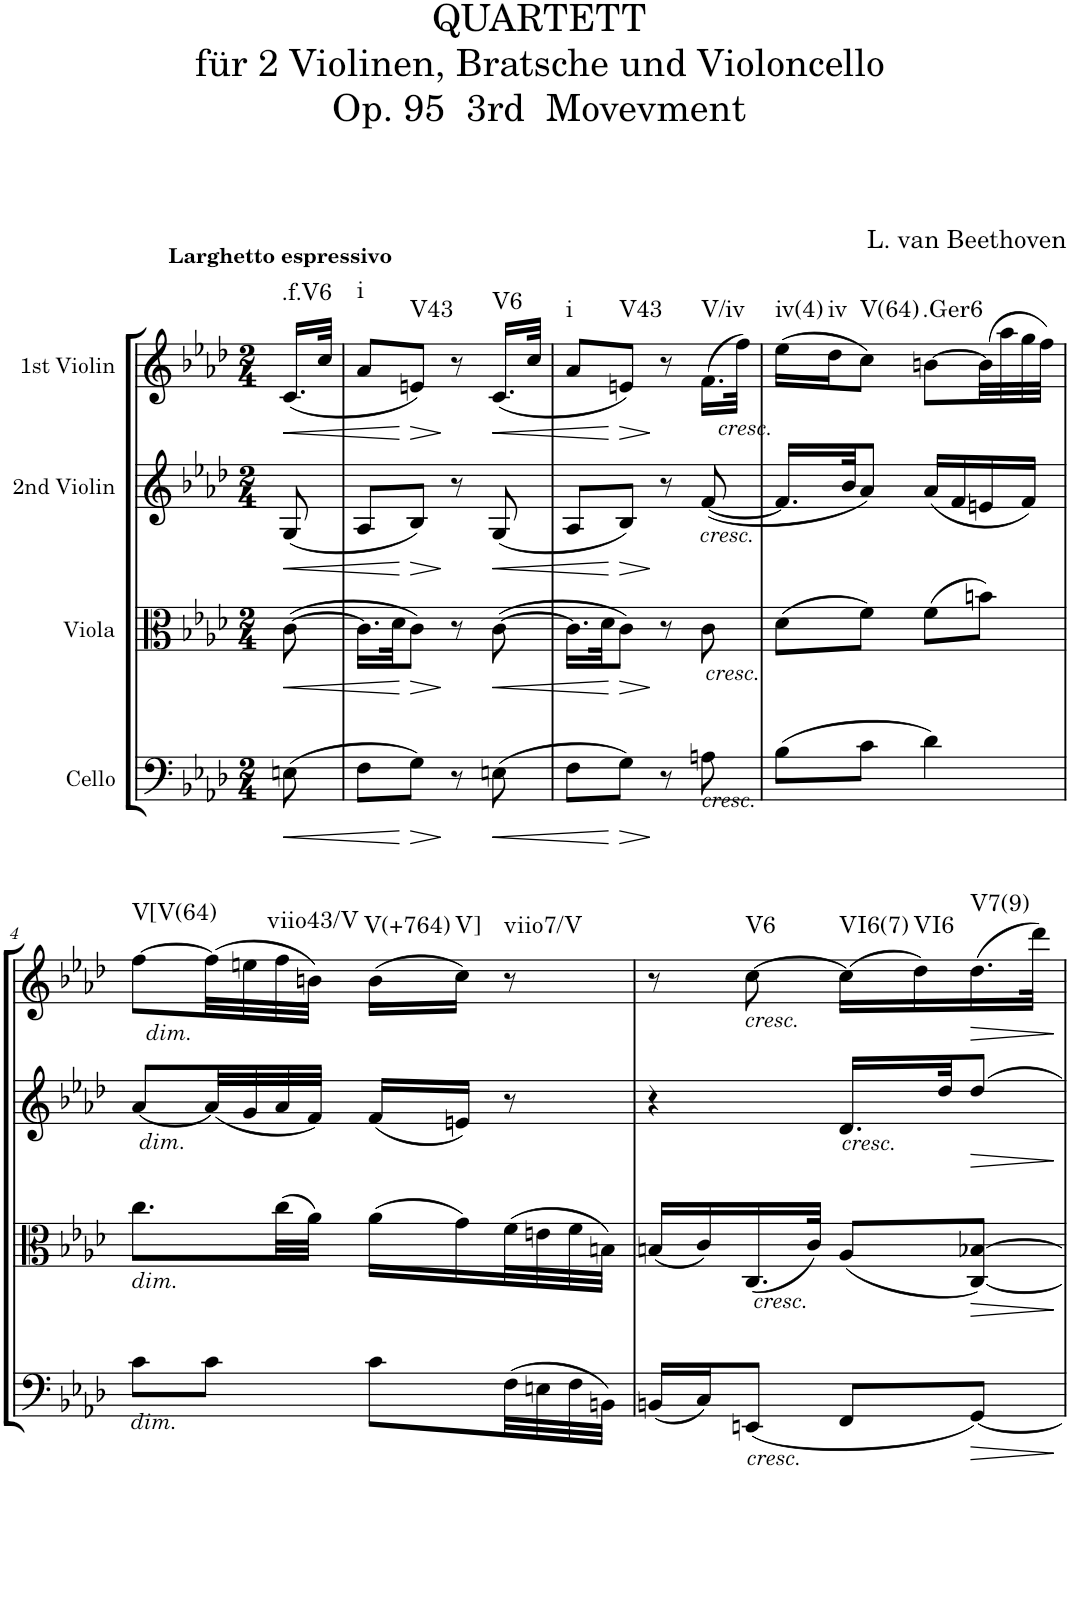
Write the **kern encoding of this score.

**kern	**dynam	**kern	**dynam	**kern	**dynam	**kern	**dynam	**harte
*part4	*part4	*part3	*part3	*part2	*part2	*part1	*part1	*part1
*staff4	*staff4	*staff3	*staff3	*staff2	*staff2	*staff1	*staff1	*
*I"Cello	*	*I"Viola	*	*I"2nd Violin	*	*I"1st Violin	*	*
*	*	*I'Vla	*	*I'Vln	*	*I'Vln	*	*
*clefF4	*	*clefC3	*	*clefG2	*	*clefG2	*	*
*k[b-e-a-d-]	*	*k[b-e-a-d-]	*	*k[b-e-a-d-]	*	*k[b-e-a-d-]	*	*
*M2/4	*	*M2/4	*	*M2/4	*	*M2/4	*	*
=	=	=	=	=	=	=	=	=
!	!	!	!	!	!	!LO:TX:a:B:t=Larghetto espressivo	!	!
!	!LO:HP:b	!	!LO:HP:b	!	!LO:HP:b	!	!LO:HP:b	!LO:H:kt=.f.V6
(8En\	<	([8c\	<	(<8G/	<	(<16.c/LL	<	N
.	.	.	.	.	.	32cc/JJk	.	.
=1	=1	=1	=1	=1	=1	=1	=1	=1
!	!	!	!	!	!	!	!	!LO:H:kt=i
8F\L	.	16.c\LL]	.	8A-/L	.	8a-/L	.	N
.	.	32d-\JK	.	.	.	.	.	.
!	!LO:HP:n=1:b	!	!LO:HP:n=1:b	!	!LO:HP:n=1:b	!	!LO:HP:n=1:b	!LO:H:kt=V43
8G\J)	[ >	8c\J)	[ >	8B-/J)	[ >	8en/J)	[ >	N
8r	]	8r	]	8r	]	8r	]	.
!	!LO:HP:b	!	!LO:HP:b	!	!LO:HP:b	!	!LO:HP:b	!LO:H:kt=V6
(8En\	<	([8c\	<	(8G/	<	(16.c/LL	<	N
.	.	.	.	.	.	32cc/JJk	.	.
=2	=2	=2	=2	=2	=2	=2	=2	=2
!	!	!	!	!	!	!	!	!LO:H:kt=i
8F\L	.	16.c\LL]	.	8A-/L	.	8a-/L	.	N
.	.	32d-\JK	.	.	.	.	.	.
!	!LO:HP:n=1:b	!	!LO:HP:n=1:b	!	!LO:HP:n=1:b	!	!LO:HP:n=1:b	!LO:H:kt=V43
8G\J)	[ >	8c\J)	[ >	8B-/J)	[ >	8en/J)	[ >	N
8r	]	8r	]	8r	]	8r	]	.
!	!	!	!	!	!	!LO:TX:b:i:t=cresc.	!	!
!	!	!	!	!LO:TX:b:i:t=cresc.	!	!	!	!
!	!	!LO:TX:b:i:t=cresc.	!	!	!	!	!	!
!LO:TX:a:i:t=cresc.	!	!	!	!	!	!	!	!LO:H:kt=V/iv
8An\	.	8c\	.	([8f/	.	(16.f\LL	.	N
.	.	.	.	.	.	32ff\JJk)	.	.
=3	=3	=3	=3	=3	=3	=3	=3	=3
!	!	!	!	!	!	!	!	!LO:H:kt=iv(4)
(8B-\L	.	(8d-\L	.	16.f/LL]	.	(16ee-\LL	.	N
!	!	!	!	!	!	!	!	!LO:H:kt=iv
.	.	.	.	.	.	16dd-\J	.	N
.	.	.	.	32b-/JK	.	.	.	.
!	!	!	!	!	!	!	!	!LO:H:kt=V(64)
8c\J	.	8f\J)	.	8a-/J)	.	8cc\J)	.	N
!	!	!	!	!	!	!	!	!LO:H:kt=.Ger6
4d-\)	.	(8f\L	.	(16a-/LL	.	[8bn\L	.	N
.	.	.	.	16f/	.	.	.	.
.	.	8bn\J)	.	16en/	.	(32b\LL]	.	.
.	.	.	.	.	.	32aa-\	.	.
.	.	.	.	16f/JJ)	.	32gg\	.	.
.	.	.	.	.	.	32ff\JJJ)	.	.
!!LO:LB:g=z
=4	=4	=4	=4	=4	=4	=4	=4	=4
!	!	!	!	!	!	!LO:TX:b:i:t=dim.	!	!
!	!	!	!	!LO:TX:b:i:t=dim.	!	!	!	!
!	!	!LO:TX:b:i:t=dim.	!	!	!	!	!	!
!LO:TX:a:i:t=dim.	!	!	!	!	!	!	!	!LO:H:kt=V[V(64)
8c\L	.	8.cc\L	.	[8a-/L	.	[8ff\L	.	N
8c\J	.	.	.	(32a-/LL]	.	(32ff\LL]	.	.
.	.	.	.	32g/	.	32een\	.	.
.	.	(32cc\LL	.	32a-/	.	32ff\	.	.
!	!	!	!	!	!	!	!	!LO:H:kt=viio43/V
.	.	32a-\JJJ)	.	32f/JJJ)	.	32bn\JJJ)	.	N
!	!	!	!	!	!	!	!	!LO:H:kt=V(+764)
8c\L	.	(16a-\LL	.	(16f/LL	.	(16b\LL	.	N
!	!	!	!	!	!	!	!	!LO:H:kt=V]
.	.	16g\)	.	16en/JJ)	.	16cc\JJ)	.	N
!	!	!	!	!	!	!	!	!LO:H:kt=viio7/V
(32F\LL	.	(32f\L	.	8r	.	8r	.	N
32En\	.	32en\	.	.	.	.	.	.
32F\	.	32f\	.	.	.	.	.	.
32BBn\JJJ)	.	32Bn\JJJ)	.	.	.	.	.	.
=5	=5	=5	=5	=5	=5	=5	=5	=5
(16BBn/LL	.	(16Bn/LL	.	4r	.	8r	.	.
16C/J)	.	16c/)	.	.	.	.	.	.
!	!	!	!	!	!	!LO:TX:b:i:t=cresc.	!	!
!	!	!LO:TX:b:i:t=cresc.	!	!	!	!	!	!
!LO:TX:b:i:t=cresc.	!	!	!	!	!	!	!	!LO:H:kt=V6
(8EEn/J	.	(16.C/	.	.	.	[8cc\	.	N
.	.	32c/JJk)	.	.	.	.	.	.
!	!	!	!	!LO:TX:b:i:t=cresc.	!	!	!	!LO:H:kt=VI6(7)
8FF/L	.	(8A-/L	.	16.d-/LL	.	(16cc\LL]	.	N
!	!	!	!	!	!	!	!	!LO:H:kt=VI6
.	.	.	.	.	.	16dd-\)	.	N
.	.	.	.	32dd-/JK	.	.	.	.
!	!LO:HP:b	!	!LO:HP:b	!	!LO:HP:b	!	!LO:HP:b	!LO:H:kt=V7(9)
[8GG/J)	>	[8C/ [8B-X/J)	>	8dd-/J	>	(16.dd-\	>	N
.	.	.	.	.	.	32ddd-\JJk)	.	.
.	]	.	]	.	]	.	]	.
=	=	=	=	=	=	=	=	=
*-	*-	*-	*-	*-	*-	*-	*-	*-
